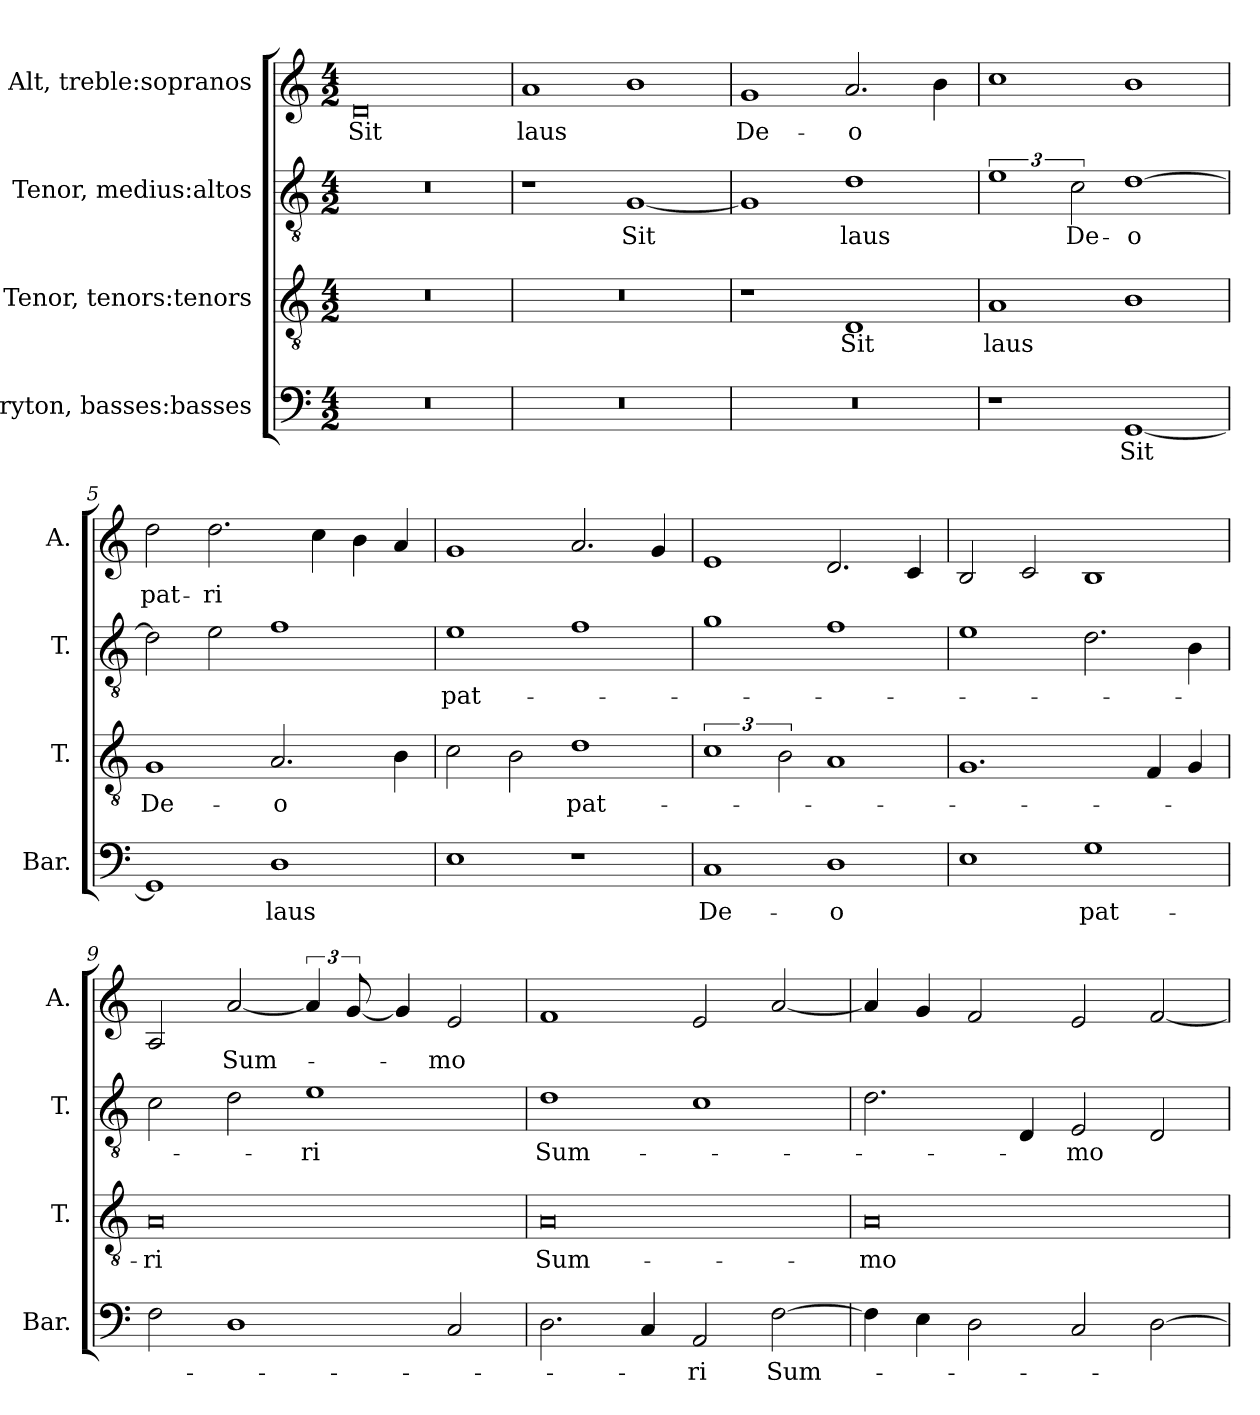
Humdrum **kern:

**kern	**text	**kern	**text	**kern	**text	**kern	**text
*part4	*part4	*part3	*part3	*part2	*part2	*part1	*part1
*staff4	*staff4	*staff3	*staff3	*staff2	*staff2	*staff1	*staff1
*I"Baryton, basses:basses	*	*I"Tenor, tenors:tenors	*	*I"Tenor, medius:altos	*	*I"Alt, treble:sopranos	*
*I'Bar.	*	*I'T.	*	*I'T.	*	*I'A.	*
*clefF4	*	*clefGv2	*	*clefGv2	*	*clefG2	*
*k[]	*	*k[]	*	*k[]	*	*k[]	*
*M4/2	*	*M4/2	*	*M4/2	*	*M4/2	*
*MM344	*	*MM344	*	*MM344	*	*MM344	*
=1	=1	=1	=1	=1	=1	=1	=1
!	!	!	!	!	!	!	!LO:LY:b
0r	.	0r	.	0r	.	0d	Sit
=2	=2	=2	=2	=2	=2	=2	=2
!	!	!	!	!	!	!	!LO:LY:b
0r	.	0r	.	1r	.	1a	laus
!	!	!	!	!	!LO:LY:b	!	!
.	.	.	.	[1G	Sit	1b	.
=3	=3	=3	=3	=3	=3	=3	=3
!	!	!	!	!	!	!	!LO:LY:b
0r	.	1r	.	1G]	.	1g	De-
!	!	!	!LO:LY:b	!	!LO:LY:b	!	!LO:LY:b
.	.	1D	Sit	1d	laus	2.a/	-o
.	.	.	.	.	.	4b\	.
=4	=4	=4	=4	=4	=4	=4	=4
!	!	!	!LO:LY:b	!	!	!	!
1r	.	1A	laus	3%2e	.	1cc	.
!	!	!	!	!	!LO:LY:b	!	!
.	.	.	.	3c\	De-	.	.
!	!LO:LY:b	!	!	!	!LO:LY:b	!	!
[1GG	Sit	1B	.	[1d	-o	1b	.
=5	=5	=5	=5	=5	=5	=5	=5
!	!	!	!LO:LY:b	!	!	!	!LO:LY:b
1GG]	.	1G	De-	2d\]	.	2dd\	pat-
!	!	!	!	!	!	!	!LO:LY:b
.	.	.	.	2e\	.	2.dd\	-ri
!	!LO:LY:b	!	!LO:LY:b	!	!	!	!
1D	laus	2.A/	-o	1f	.	.	.
.	.	.	.	.	.	4cc\	.
.	.	.	.	.	.	4b\	.
.	.	4B\	.	.	.	4a/	.
=6	=6	=6	=6	=6	=6	=6	=6
!	!	!	!	!	!LO:LY:b	!	!
1E	.	2c\	.	1e	pat-	1g	.
.	.	2B\	.	.	.	.	.
!	!	!	!LO:LY:b	!	!	!	!
1r	.	1d	pat-	1f	.	2.a/	.
.	.	.	.	.	.	4g/	.
!!LO:LB:g=z
=7	=7	=7	=7	=7	=7	=7	=7
!	!LO:LY:b	!	!	!	!	!	!
1C	De-	3%2c	.	1g	.	1e	.
.	.	3B\	.	.	.	.	.
!	!LO:LY:b	!	!	!	!	!	!
1D	-o	1A	.	1f	.	2.d/	.
.	.	.	.	.	.	4c/	.
=8	=8	=8	=8	=8	=8	=8	=8
1E	.	1.G	.	1e	.	2B/	.
.	.	.	.	.	.	2c/	.
!	!LO:LY:b	!	!	!	!	!	!
1G	pat-	.	.	2.d\	.	1B	.
.	.	4F/	.	.	.	.	.
.	.	4G/	.	4B\	.	.	.
=9	=9	=9	=9	=9	=9	=9	=9
!	!	!	!LO:LY:b	!	!	!	!
2F\	.	0A	-ri	2c\	.	2A/	.
!	!	!	!	!	!	!	!LO:LY:b
1D	.	.	.	2d\	.	[2a/	Sum-
!	!	!	!	!	!LO:LY:b	!	!
.	.	.	.	1e	-ri	6a/]	.
.	.	.	.	.	.	[12g/	.
.	.	.	.	.	.	4g/]	.
!	!	!	!	!	!	!	!LO:LY:b
2C/	.	.	.	.	.	2e/	-mo
=10	=10	=10	=10	=10	=10	=10	=10
!	!	!	!LO:LY:b	!	!LO:LY:b	!	!
2.D\	.	0A	Sum-	1d	Sum-	1f	.
4C/	.	.	.	.	.	.	.
!	!LO:LY:b	!	!	!	!	!	!
2AA/	-ri	.	.	1c	.	2e/	.
!	!LO:LY:b	!	!	!	!	!	!
[2F\	Sum-	.	.	.	.	[2a/	.
=11	=11	=11	=11	=11	=11	=11	=11
!	!	!	!LO:LY:b	!	!	!	!
4F\]	.	0A	-mo	2.d\	.	4a/]	.
4E\	.	.	.	.	.	4g/	.
2D\	.	.	.	.	.	2f/	.
.	.	.	.	4D/	.	.	.
!	!	!	!	!	!LO:LY:b	!	!
2C/	.	.	.	2E/	-mo	2e/	.
[2D\	.	.	.	2D/	.	[2f/	.
=	=	=	=	=	=	=	=
*-	*-	*-	*-	*-	*-	*-	*-
